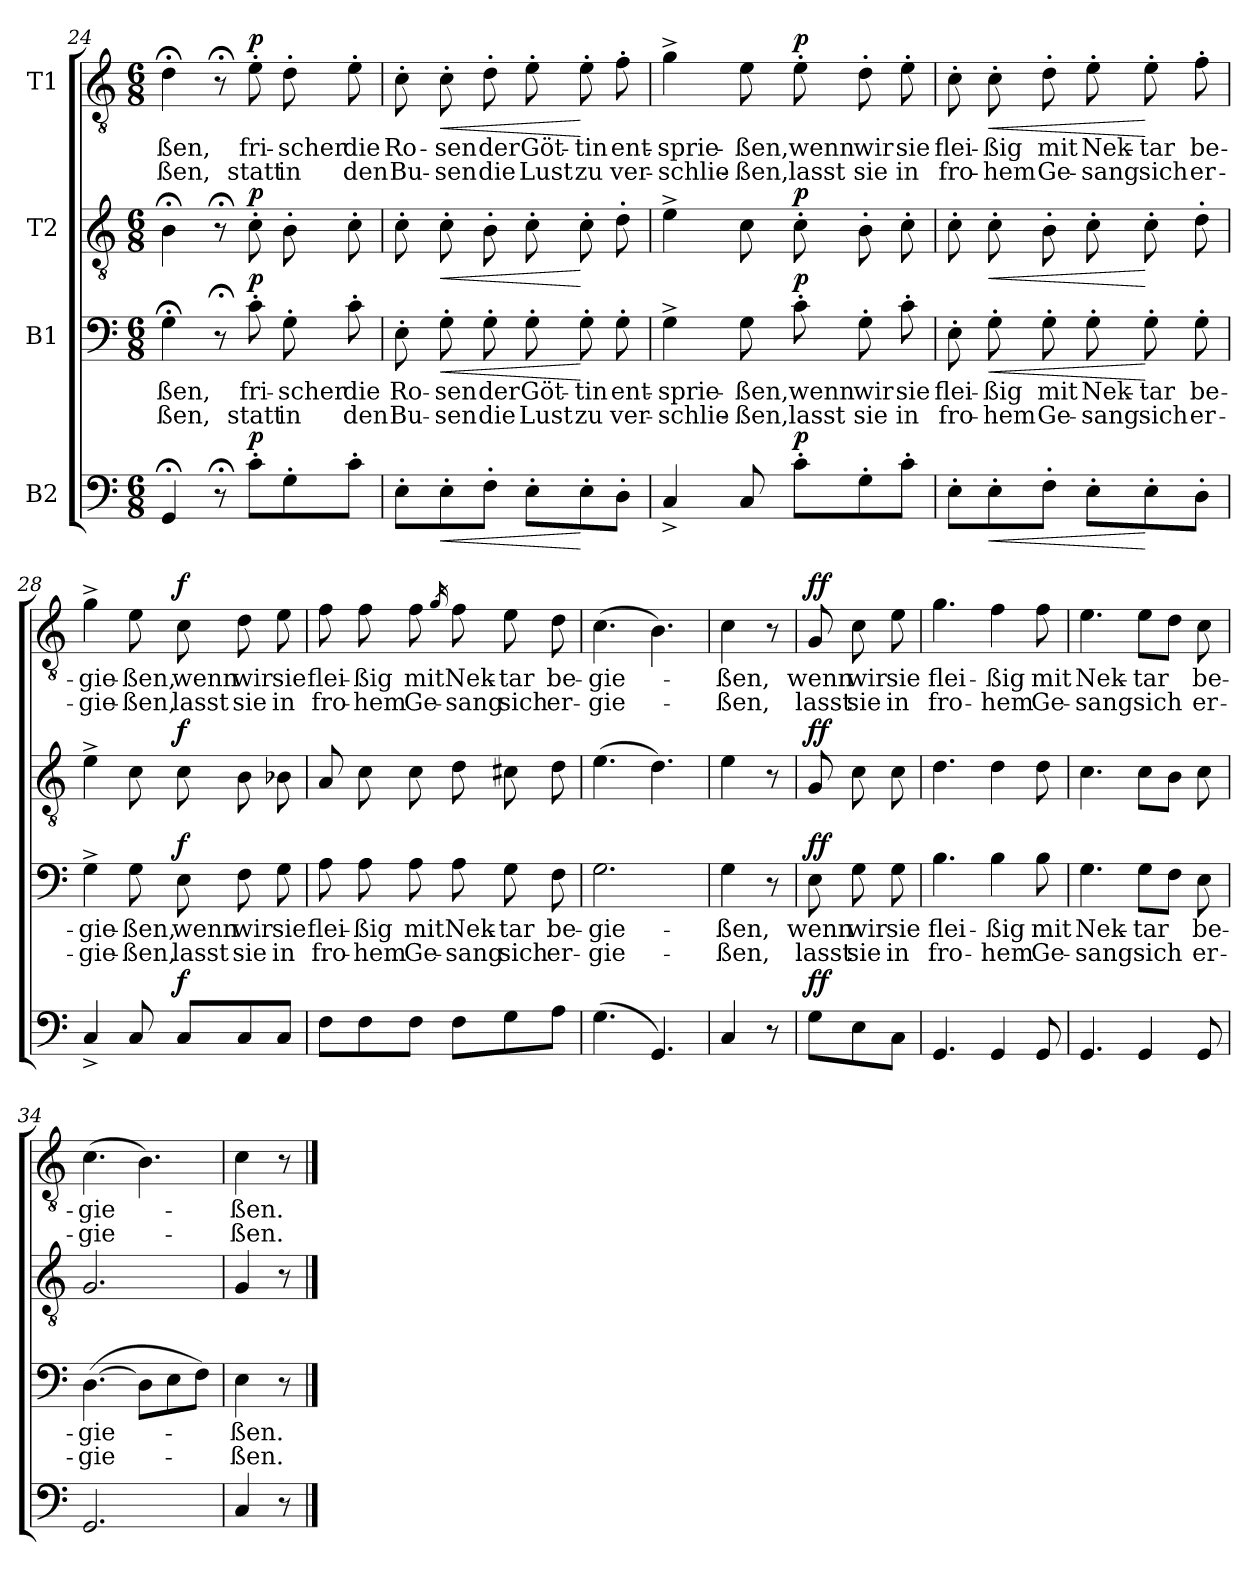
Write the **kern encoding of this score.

**kern	**dynam	**kern	**text	**text	**dynam	**kern	**dynam	**kern	**text	**text	**dynam
*part4	*part4	*part3	*part3	*part3	*part3	*part2	*part2	*part1	*part1	*part1	*part1
*staff4	*staff4	*staff3	*staff3	*staff3	*staff3	*staff2	*staff2	*staff1	*staff1	*staff1	*staff1
*I"B2	*	*I"B1	*	*	*	*I"T2	*	*I"T1	*	*	*
*clefF4	*	*clefF4	*	*	*	*clefGv2	*	*clefGv2	*	*	*
*k[]	*	*k[]	*	*	*	*k[]	*	*k[]	*	*	*
*M6/8	*	*M6/8	*	*	*	*M6/8	*	*M6/8	*	*	*
=24	=24	=24	=24	=24	=24	=24	=24	=24	=24	=24	=24
!	!	!	!LO:LY:b	!LO:LY:b	!	!	!	!	!LO:LY:b	!LO:LY:b	!
4GG;</	.	4G;<\	-ßen,	-ßen,	.	4B;<\	.	4d;<\	-ßen,	-ßen,	.
8r;<	.	8r;<	.	.	.	8r;<	.	8r;<	.	.	.
!	!LO:DY:a	!	!LO:LY:b	!LO:LY:b	!LO:DY:a	!	!LO:DY:a	!	!LO:LY:b	!LO:LY:b	!LO:DY:a
8c'\L	p	8c'\	fri-	statt	p	8c'\	p	8e'\	fri-	statt	p
!	!	!	!LO:LY:b	!LO:LY:b	!	!	!	!	!LO:LY:b	!LO:LY:b	!
8G'\	.	8G'\	-scher	in	.	8B'\	.	8d'\	-scher	in	.
!	!	!	!LO:LY:b	!LO:LY:b	!	!	!	!	!LO:LY:b	!LO:LY:b	!
8c'\J	.	8c'\	die	den	.	8c'\	.	8e'\	die	den	.
!!LO:PB:g=z
=25	=25	=25	=25	=25	=25	=25	=25	=25	=25	=25	=25
!	!	!	!LO:LY:b	!LO:LY:b	!	!	!	!	!LO:LY:b	!LO:LY:b	!
8E'\L	.	8E'\	Ro-	Bu-	.	8c'\	.	8c'\	Ro-	Bu-	.
!	!LO:HP:b	!	!LO:LY:b	!LO:LY:b	!LO:HP:b	!	!LO:HP:b	!	!LO:LY:b	!LO:LY:b	!LO:HP:b
8E'\	<	8G'\	-sen	-sen	<	8c'\	<	8c'\	-sen	-sen	<
!	!	!	!LO:LY:b	!LO:LY:b	!	!	!	!	!LO:LY:b	!LO:LY:b	!
8F'\J	.	8G'\	der	die	.	8B'\	.	8d'\	der	die	.
!	!	!	!LO:LY:b	!LO:LY:b	!	!	!	!	!LO:LY:b	!LO:LY:b	!
8E'\L	.	8G'\	Göt-	Lust	.	8c'\	.	8e'\	Göt-	Lust	.
!	!	!	!LO:LY:b	!LO:LY:b	!	!	!	!	!LO:LY:b	!LO:LY:b	!
8E'\	[	8G'\	-tin	zu	[	8c'\	[	8e'\	-tin	zu	[
!	!	!	!LO:LY:b	!LO:LY:b	!	!	!	!	!LO:LY:b	!LO:LY:b	!
8D'\J	.	8G'\	ent-	ver-	.	8d'\	.	8f'\	ent-	ver-	.
=26	=26	=26	=26	=26	=26	=26	=26	=26	=26	=26	=26
!	!	!	!LO:LY:b	!LO:LY:b	!	!	!	!	!LO:LY:b	!LO:LY:b	!
4C^/	.	4G^\	-sprie-	-schlie-	.	4e^\	.	4g^\	-sprie-	-schlie-	.
!	!	!	!LO:LY:b	!LO:LY:b	!	!	!	!	!LO:LY:b	!LO:LY:b	!
8C/	.	8G\	-ßen,	-ßen,	.	8c\	.	8e\	-ßen,	-ßen,	.
!	!LO:DY:a	!	!LO:LY:b	!LO:LY:b	!LO:DY:a	!	!LO:DY:a	!	!LO:LY:b	!LO:LY:b	!LO:DY:a
8c'\L	p	8c'\	wenn	lasst	p	8c'\	p	8e'\	wenn	lasst	p
!	!	!	!LO:LY:b	!LO:LY:b	!	!	!	!	!LO:LY:b	!LO:LY:b	!
8G'\	.	8G'\	wir	sie	.	8B'\	.	8d'\	wir	sie	.
!	!	!	!LO:LY:b	!LO:LY:b	!	!	!	!	!LO:LY:b	!LO:LY:b	!
8c'\J	.	8c'\	sie	in	.	8c'\	.	8e'\	sie	in	.
=27	=27	=27	=27	=27	=27	=27	=27	=27	=27	=27	=27
!	!	!	!LO:LY:b	!LO:LY:b	!	!	!	!	!LO:LY:b	!LO:LY:b	!
8E'\L	.	8E'\	flei-	fro-	.	8c'\	.	8c'\	flei-	fro-	.
!	!LO:HP:b	!	!LO:LY:b	!LO:LY:b	!LO:HP:b	!	!LO:HP:b	!	!LO:LY:b	!LO:LY:b	!LO:HP:b
8E'\	<	8G'\	-ßig	-hem	<	8c'\	<	8c'\	-ßig	-hem	<
!	!	!	!LO:LY:b	!LO:LY:b	!	!	!	!	!LO:LY:b	!LO:LY:b	!
8F'\J	.	8G'\	mit	Ge-	.	8B'\	.	8d'\	mit	Ge-	.
!	!	!	!LO:LY:b	!LO:LY:b	!	!	!	!	!LO:LY:b	!LO:LY:b	!
8E'\L	.	8G'\	Nek-	-sang	.	8c'\	.	8e'\	Nek-	-sang	.
!	!	!	!LO:LY:b	!LO:LY:b	!	!	!	!	!LO:LY:b	!LO:LY:b	!
8E'\	[	8G'\	-tar	sich	[	8c'\	[	8e'\	-tar	sich	[
!	!	!	!LO:LY:b	!LO:LY:b	!	!	!	!	!LO:LY:b	!LO:LY:b	!
8D'\J	.	8G'\	be-	er-	.	8d'\	.	8f'\	be-	er-	.
!!LO:LB:g=z
=28	=28	=28	=28	=28	=28	=28	=28	=28	=28	=28	=28
!	!	!	!LO:LY:b	!LO:LY:b	!	!	!	!	!LO:LY:b	!LO:LY:b	!
4C^/	.	4G^\	-gie-	-gie-	.	4e^\	.	4g^\	-gie-	-gie-	.
!	!	!	!LO:LY:b	!LO:LY:b	!	!	!	!	!LO:LY:b	!LO:LY:b	!
8C/	.	8G\	-ßen,	-ßen,	.	8c\	.	8e\	-ßen,	-ßen,	.
!	!LO:DY:a	!	!LO:LY:b	!LO:LY:b	!LO:DY:a	!	!LO:DY:a	!	!LO:LY:b	!LO:LY:b	!LO:DY:a
8C/L	f	8E\	wenn	lasst	f	8c\	f	8c\	wenn	lasst	f
!	!	!	!LO:LY:b	!LO:LY:b	!	!	!	!	!LO:LY:b	!LO:LY:b	!
8C/	.	8F\	wir	sie	.	8B\	.	8d\	wir	sie	.
!	!	!	!LO:LY:b	!LO:LY:b	!	!	!	!	!LO:LY:b	!LO:LY:b	!
8C/J	.	8G\	sie	in	.	8B-X\	.	8e\	sie	in	.
=29	=29	=29	=29	=29	=29	=29	=29	=29	=29	=29	=29
!	!	!	!LO:LY:b	!LO:LY:b	!	!	!	!	!LO:LY:b	!LO:LY:b	!
8F\L	.	8A\	flei-	fro-	.	8A/	.	8f\	flei-	fro-	.
!	!	!	!LO:LY:b	!LO:LY:b	!	!	!	!	!LO:LY:b	!LO:LY:b	!
8F\	.	8A\	-ßig	-hem	.	8c\	.	8f\	-ßig	-hem	.
!	!	!	!LO:LY:b	!LO:LY:b	!	!	!	!	!LO:LY:b	!LO:LY:b	!
8F\J	.	8A\	mit	Ge-	.	8c\	.	8f\	mit	Ge-	.
.	.	.	.	.	.	.	.	16qg/	.	.	.
!	!	!	!LO:LY:b	!LO:LY:b	!	!	!	!	!LO:LY:b	!LO:LY:b	!
8F\L	.	8A\	Nek-	-sang	.	8d\	.	8f\	Nek-	-sang	.
!	!	!	!LO:LY:b	!LO:LY:b	!	!	!	!	!LO:LY:b	!LO:LY:b	!
8G\	.	8G\	-tar	sich	.	8c#X\	.	8e\	-tar	sich	.
!	!	!	!LO:LY:b	!LO:LY:b	!	!	!	!	!LO:LY:b	!LO:LY:b	!
8A\J	.	8F\	be-	er-	.	8d\	.	8d\	be-	er-	.
=30	=30	=30	=30	=30	=30	=30	=30	=30	=30	=30	=30
!	!	!	!LO:LY:b	!LO:LY:b	!	!	!	!	!LO:LY:b	!LO:LY:b	!
(4.G\	.	2.G\	-gie-	-gie-	.	(4.e\	.	(4.c\	-gie-	-gie-	.
4.GG/)	.	.	.	.	.	4.d\)	.	4.B\)	.	.	.
=31	=31	=31	=31	=31	=31	=31	=31	=31	=31	=31	=31
!	!	!	!LO:LY:b	!LO:LY:b	!	!	!	!	!LO:LY:b	!LO:LY:b	!
4C/	.	4G\	-ßen,	-ßen,	.	4e\	.	4c\	-ßen,	-ßen,	.
8r	.	8r	.	.	.	8r	.	8r	.	.	.
!!LO:LB:g=z
=31X3	=31X3	=31X3	=31X3	=31X3	=31X3	=31X3	=31X3	=31X3	=31X3	=31X3	=31X3
!	!LO:DY:a	!	!LO:LY:b	!LO:LY:b	!LO:DY:a	!	!LO:DY:a	!	!LO:LY:b	!LO:LY:b	!LO:DY:a
8G\L	ff	8E\	wenn	lasst	ff	8G/	ff	8G/	wenn	lasst	ff
!	!	!	!LO:LY:b	!LO:LY:b	!	!	!	!	!LO:LY:b	!LO:LY:b	!
8E\	.	8G\	wir	sie	.	8c\	.	8c\	wir	sie	.
!	!	!	!LO:LY:b	!LO:LY:b	!	!	!	!	!LO:LY:b	!LO:LY:b	!
8C\J	.	8G\	sie	in	.	8c\	.	8e\	sie	in	.
=32	=32	=32	=32	=32	=32	=32	=32	=32	=32	=32	=32
!	!	!	!LO:LY:b	!LO:LY:b	!	!	!	!	!LO:LY:b	!LO:LY:b	!
4.GG/	.	4.B\	flei-	fro-	.	4.d\	.	4.g\	flei-	fro-	.
!	!	!	!LO:LY:b	!LO:LY:b	!	!	!	!	!LO:LY:b	!LO:LY:b	!
4GG/	.	4B\	-ßig	-hem	.	4d\	.	4f\	-ßig	-hem	.
!	!	!	!LO:LY:b	!LO:LY:b	!	!	!	!	!LO:LY:b	!LO:LY:b	!
8GG/	.	8B\	mit	Ge-	.	8d\	.	8f\	mit	Ge-	.
=33	=33	=33	=33	=33	=33	=33	=33	=33	=33	=33	=33
!	!	!	!LO:LY:b	!LO:LY:b	!	!	!	!	!LO:LY:b	!LO:LY:b	!
4.GG/	.	4.G\	Nek-	-sang	.	4.c\	.	4.e\	Nek-	-sang	.
!	!	!	!LO:LY:b	!LO:LY:b	!	!	!	!	!LO:LY:b	!LO:LY:b	!
4GG/	.	8G\L	-tar	sich	.	8c\L	.	8e\L	-tar	sich	.
.	.	8F\J	.	.	.	8B\J	.	8d\J	.	.	.
!	!	!	!LO:LY:b	!LO:LY:b	!	!	!	!	!LO:LY:b	!LO:LY:b	!
8GG/	.	8E\	be-	er-	.	8c\	.	8c\	be-	er-	.
=34	=34	=34	=34	=34	=34	=34	=34	=34	=34	=34	=34
!	!	!	!LO:LY:b	!LO:LY:b	!	!	!	!	!LO:LY:b	!LO:LY:b	!
2.GG/	.	([4.D\	-gie-	-gie-	.	2.G/	.	(4.c\	-gie-	-gie-	.
.	.	8D\L]	.	.	.	.	.	4.B\)	.	.	.
.	.	8E\	.	.	.	.	.	.	.	.	.
.	.	8F\J)	.	.	.	.	.	.	.	.	.
=35	=35	=35	=35	=35	=35	=35	=35	=35	=35	=35	=35
!	!	!	!LO:LY:b	!LO:LY:b	!	!	!	!	!LO:LY:b	!LO:LY:b	!
4C/	.	4E\	-ßen.	-ßen.	.	4G/	.	4c\	-ßen.	-ßen.	.
8r	.	8r	.	.	.	8r	.	8r	.	.	.
==	==	==	==	==	==	==	==	==	==	==	==
*-	*-	*-	*-	*-	*-	*-	*-	*-	*-	*-	*-
